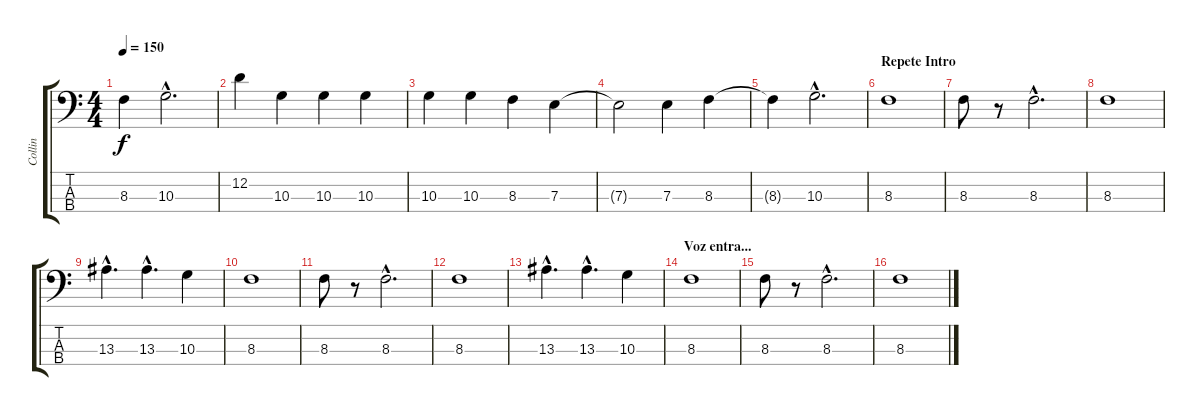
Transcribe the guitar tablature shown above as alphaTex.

\track ("Collin" "Collin") {instrument electricbassfinger}
\staff {score tabs}
\tuning (G2 D2 A1 E1) {hide}
\ts (4 4)
\tempo 150
\clef f4
\ks c
8.3{t}.4{dy f} 10.3{hac}.2{d} |
12.2.4 10.3.4 10.3.4 10.3.4 |
10.3.4 10.3.4 8.3.4 7.3.4 |
7.3{t}.2 7.3.4 8.3.4 |
8.3{t}.4 10.3{hac}.2{d} |
\section ("" "Repete Intro")
8.3.1 |
8.3.8 r.8 8.3{hac}.2{d} |
8.3.1 |
13.3{hac}.4{d} 13.3{hac}.4{d} 10.3.4 |
8.3.1 |
8.3.8 r.8 8.3{hac}.2{d} |
8.3.1 |
13.3{hac}.4{d} 13.3{hac}.4{d} 10.3.4 |
\section ("" "Voz entra...")
8.3.1 |
8.3.8 r.8 8.3{hac}.2{d} |
8.3.1
